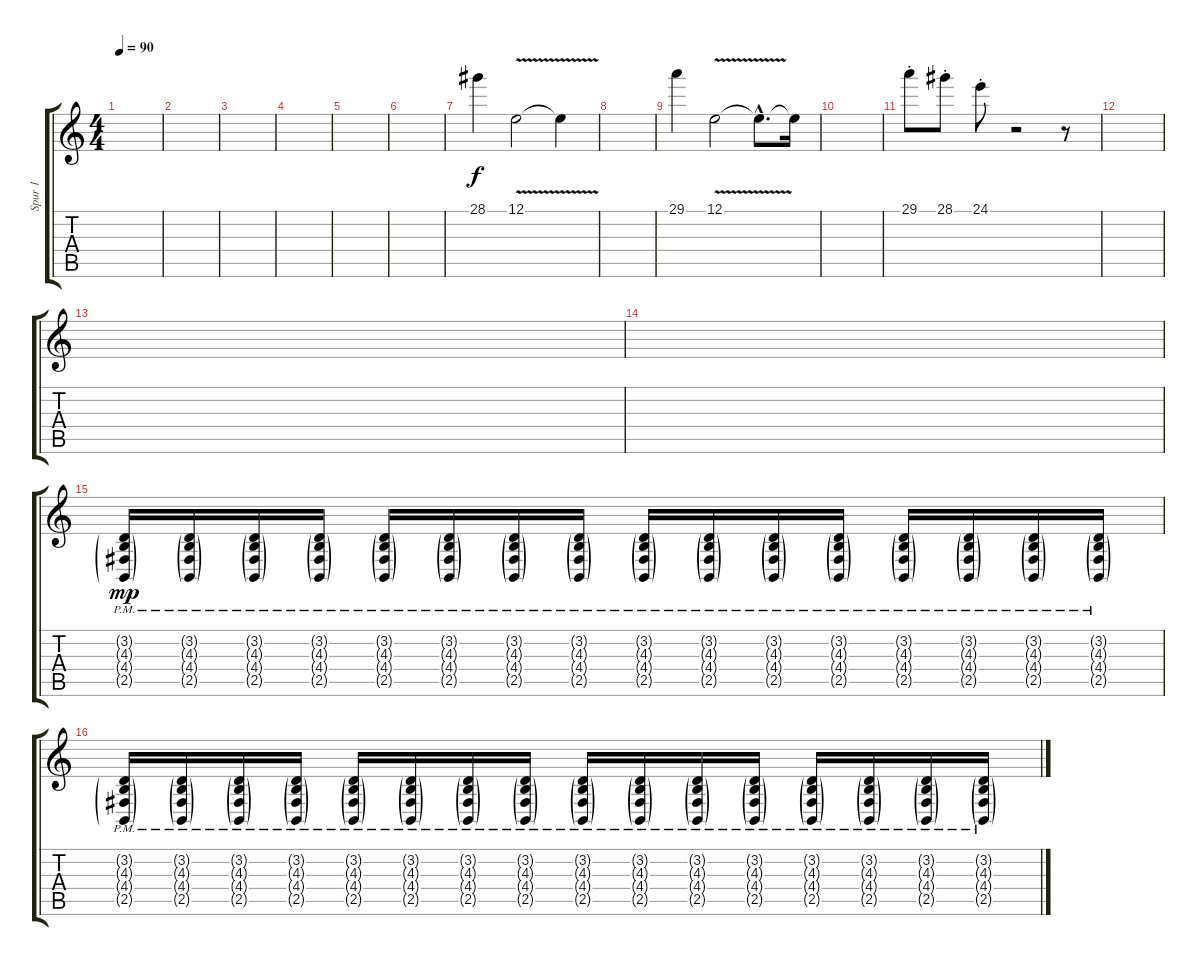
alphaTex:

\track ("Spur 1" "Spur 1") {instrument whistle}
\staff {score tabs}
\tuning (E4 B3 G3 D3 A2 E2) {hide}
\ts (4 4)
\tempo 90
\clef g2
\ks c
|
|
|
|
|
|
28.1.4{dy f instrument whistle} 12.1{v}.2 12.1{t}.4 |
|
29.1.4 12.1{v}.2 12.1{hac t}.8{d} 12.1{t}.16 |
|
29.1{st}.8{instrument whistle} 28.1{st}.8 24.1{st}.8 r.2 r.8 |
|
|
|
(3.2{g pm} 4.3{g pm} 4.4{g pm} 2.5{g pm}).16{dy mp volume 16 instrument overdrivenguitar} (3.2{g pm} 4.3{g pm} 4.4{g pm} 2.5{g pm}).16{balance 0} (3.2{g pm} 4.3{g pm} 4.4{g pm} 2.5{g pm}).16 (3.2{g pm} 4.3{g pm} 4.4{g pm} 2.5{g pm}).16 (3.2{g pm} 4.3{g pm} 4.4{g pm} 2.5{g pm}).16 (3.2{g pm} 4.3{g pm} 4.4{g pm} 2.5{g pm}).16 (3.2{g pm} 4.3{g pm} 4.4{g pm} 2.5{g pm}).16 (3.2{g pm} 4.3{g pm} 4.4{g pm} 2.5{g pm}).16 (3.2{g pm} 4.3{g pm} 4.4{g} 2.5{g pm}).16 (3.2{g pm} 4.3{g pm} 4.4{g pm} 2.5{g pm}).16 (3.2{g pm} 4.3{g pm} 4.4{g pm} 2.5{g pm}).16 (3.2{g pm} 4.3{g pm} 4.4{g pm} 2.5{g pm}).16 (3.2{g pm} 4.3{g pm} 4.4{g pm} 2.5{g pm}).16 (3.2{g pm} 4.3{g pm} 4.4{g pm} 2.5{g pm}).16 (3.2{g pm} 4.3{g pm} 4.4{g pm} 2.5{g pm}).16 (3.2{g pm} 4.3{g pm} 4.4{g pm} 2.5{g pm}).16 |
(3.2{g pm} 4.3{g pm} 4.4{g pm} 2.5{g pm}).16{instrument overdrivenguitar} (3.2{g pm} 4.3{g pm} 4.4{g pm} 2.5{g pm}).16{balance 16} (3.2{g pm} 4.3{g pm} 4.4{g pm} 2.5{g pm}).16 (3.2{g pm} 4.3{g pm} 4.4{g pm} 2.5{g pm}).16 (3.2{g pm} 4.3{g pm} 4.4{g pm} 2.5{g pm}).16 (3.2{g pm} 4.3{g pm} 4.4{g pm} 2.5{g pm}).16 (3.2{g pm} 4.3{g pm} 4.4{g pm} 2.5{g pm}).16 (3.2{g pm} 4.3{g pm} 4.4{g pm} 2.5{g pm}).16 (3.2{g pm} 4.3{g pm} 4.4{g} 2.5{g pm}).16 (3.2{g pm} 4.3{g pm} 4.4{g pm} 2.5{g pm}).16 (3.2{g pm} 4.3{g pm} 4.4{g pm} 2.5{g pm}).16 (3.2{g pm} 4.3{g pm} 4.4{g pm} 2.5{g pm}).16 (3.2{g pm} 4.3{g pm} 4.4{g pm} 2.5{g pm}).16 (3.2{g pm} 4.3{g pm} 4.4{g pm} 2.5{g pm}).16 (3.2{g pm} 4.3{g pm} 4.4{g pm} 2.5{g pm}).16 (3.2{g pm} 4.3{g pm} 4.4{g pm} 2.5{g pm}).16
